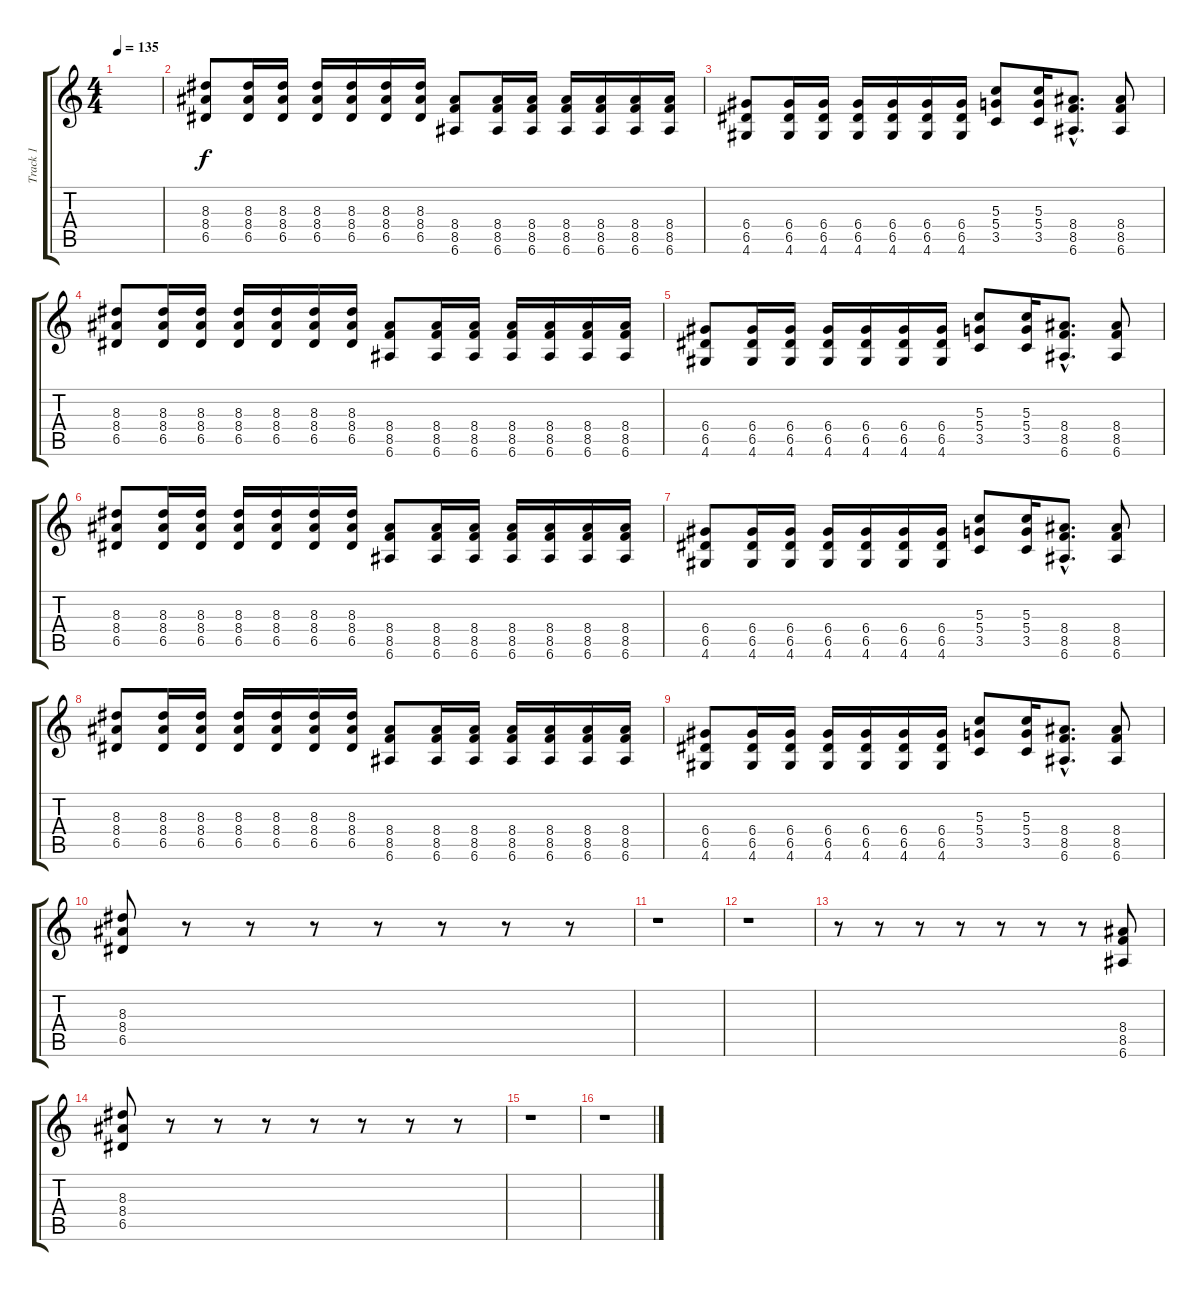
\track ("Track 1" "Track 1") {instrument distortionguitar}
\staff {score tabs}
\tuning (E4 B3 G3 D3 A2 E2) {hide}
\ts (4 4)
\tempo 135
\clef g2
\ks c
|
(8.3 8.4 6.5).8 (8.3 8.4 6.5).16 (8.3 8.4 6.5).16 (8.3 8.4 6.5).16 (8.3 8.4 6.5).16 (8.3 8.4 6.5).16 (8.3 8.4 6.5).16 (8.4 8.5 6.6).8 (8.4 8.5 6.6).16 (8.4 8.5 6.6).16 (8.4 8.5 6.6).16 (8.4 8.5 6.6).16 (8.4 8.5 6.6).16 (8.4 8.5 6.6).16 |
(6.4 6.5 4.6).8 (6.4 6.5 4.6).16 (6.4 6.5 4.6).16 (6.4 6.5 4.6).16 (6.4 6.5 4.6).16 (6.4 6.5 4.6).16 (6.4 6.5 4.6).16 (5.3 5.4 3.5).8 (5.3 5.4 3.5).16 (8.4{hac} 8.5{hac} 6.6{hac}).8{d} (8.4 8.5 6.6).8 |
(8.3 8.4 6.5).8 (8.3 8.4 6.5).16 (8.3 8.4 6.5).16 (8.3 8.4 6.5).16 (8.3 8.4 6.5).16 (8.3 8.4 6.5).16 (8.3 8.4 6.5).16 (8.4 8.5 6.6).8 (8.4 8.5 6.6).16 (8.4 8.5 6.6).16 (8.4 8.5 6.6).16 (8.4 8.5 6.6).16 (8.4 8.5 6.6).16 (8.4 8.5 6.6).16 |
(6.4 6.5 4.6).8 (6.4 6.5 4.6).16 (6.4 6.5 4.6).16 (6.4 6.5 4.6).16 (6.4 6.5 4.6).16 (6.4 6.5 4.6).16 (6.4 6.5 4.6).16 (5.3 5.4 3.5).8 (5.3 5.4 3.5).16 (8.4{hac} 8.5{hac} 6.6{hac}).8{d} (8.4 8.5 6.6).8 |
(8.3 8.4 6.5).8 (8.3 8.4 6.5).16 (8.3 8.4 6.5).16 (8.3 8.4 6.5).16 (8.3 8.4 6.5).16 (8.3 8.4 6.5).16 (8.3 8.4 6.5).16 (8.4 8.5 6.6).8 (8.4 8.5 6.6).16 (8.4 8.5 6.6).16 (8.4 8.5 6.6).16 (8.4 8.5 6.6).16 (8.4 8.5 6.6).16 (8.4 8.5 6.6).16 |
(6.4 6.5 4.6).8 (6.4 6.5 4.6).16 (6.4 6.5 4.6).16 (6.4 6.5 4.6).16 (6.4 6.5 4.6).16 (6.4 6.5 4.6).16 (6.4 6.5 4.6).16 (5.3 5.4 3.5).8 (5.3 5.4 3.5).16 (8.4{hac} 8.5{hac} 6.6{hac}).8{d} (8.4 8.5 6.6).8 |
(8.3 8.4 6.5).8 (8.3 8.4 6.5).16 (8.3 8.4 6.5).16 (8.3 8.4 6.5).16 (8.3 8.4 6.5).16 (8.3 8.4 6.5).16 (8.3 8.4 6.5).16 (8.4 8.5 6.6).8 (8.4 8.5 6.6).16 (8.4 8.5 6.6).16 (8.4 8.5 6.6).16 (8.4 8.5 6.6).16 (8.4 8.5 6.6).16 (8.4 8.5 6.6).16 |
(6.4 6.5 4.6).8 (6.4 6.5 4.6).16 (6.4 6.5 4.6).16 (6.4 6.5 4.6).16 (6.4 6.5 4.6).16 (6.4 6.5 4.6).16 (6.4 6.5 4.6).16 (5.3 5.4 3.5).8 (5.3 5.4 3.5).16 (8.4{hac} 8.5{hac} 6.6{hac}).8{d} (8.4 8.5 6.6).8 |
(8.3 8.4 6.5).8 r.8 r.8 r.8 r.8 r.8 r.8 r.8 |
r.1 |
r.1 |
r.8 r.8 r.8 r.8 r.8 r.8 r.8 (8.4 8.5 6.6).8 |
(8.3 8.4 6.5).8 r.8 r.8 r.8 r.8 r.8 r.8 r.8 |
r.1 |
r.1
